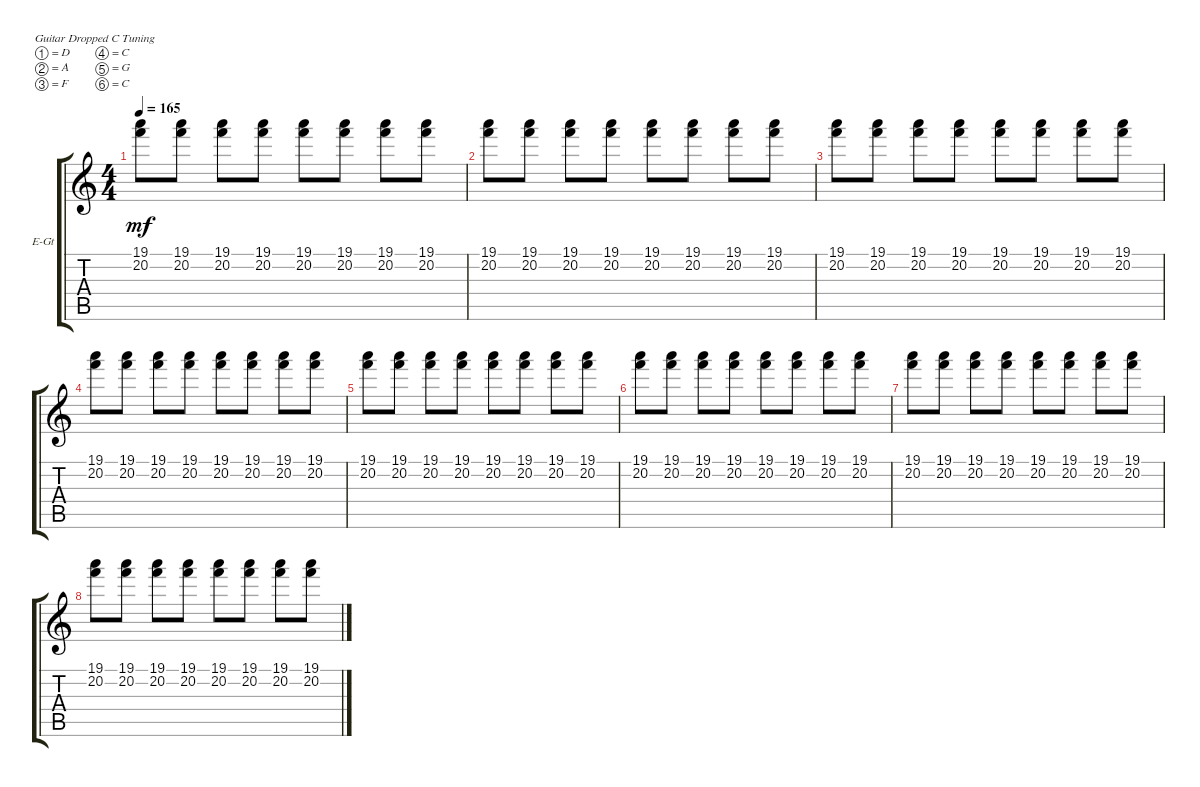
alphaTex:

\defaultSystemsLayout 4
\bracketExtendMode groupsimilarinstruments
\firstSystemTrackNameOrientation horizontal
\otherSystemsTrackNameOrientation horizontal
\track ("Harmonics Right" "E-Gt") {instrument electricguitarclean}
\staff {score tabs}
\tuning (D4 A3 F3 C3 G2 C2)
\ts (4 4)
\tempo 165
\clef g2
\scale
0.333333
\ks c
(20.2 19.1).8{dy mf} (19.1 20.2).8 (19.1 20.2).8 (19.1 20.2).8 (20.2 19.1).8 (19.1 20.2).8 (19.1 20.2).8 (19.1 20.2).8 |
\scale
0.333333 (20.2 19.1).8 (19.1 20.2).8 (19.1 20.2).8 (19.1 20.2).8 (20.2 19.1).8 (19.1 20.2).8 (19.1 20.2).8 (19.1 20.2).8 |
\scale
0.333333 (20.2 19.1).8 (19.1 20.2).8 (19.1 20.2).8 (19.1 20.2).8 (20.2 19.1).8 (19.1 20.2).8 (19.1 20.2).8 (19.1 20.2).8 |
\scale
0.333333 (20.2 19.1).8 (19.1 20.2).8 (19.1 20.2).8 (19.1 20.2).8 (20.2 19.1).8 (19.1 20.2).8 (19.1 20.2).8 (19.1 20.2).8 |
\scale
0.333333 (20.2 19.1).8 (19.1 20.2).8 (19.1 20.2).8 (19.1 20.2).8 (20.2 19.1).8 (19.1 20.2).8 (19.1 20.2).8 (19.1 20.2).8 |
\scale
0.333333 (20.2 19.1).8 (19.1 20.2).8 (19.1 20.2).8 (19.1 20.2).8 (20.2 19.1).8 (19.1 20.2).8 (19.1 20.2).8 (19.1 20.2).8 |
\scale
0.333333 (20.2 19.1).8 (19.1 20.2).8 (19.1 20.2).8 (19.1 20.2).8 (20.2 19.1).8 (19.1 20.2).8 (19.1 20.2).8 (19.1 20.2).8 |
(20.2 19.1).8 (19.1 20.2).8 (19.1 20.2).8 (19.1 20.2).8 (20.2 19.1).8 (19.1 20.2).8 (19.1 20.2).8 (19.1 20.2).8
